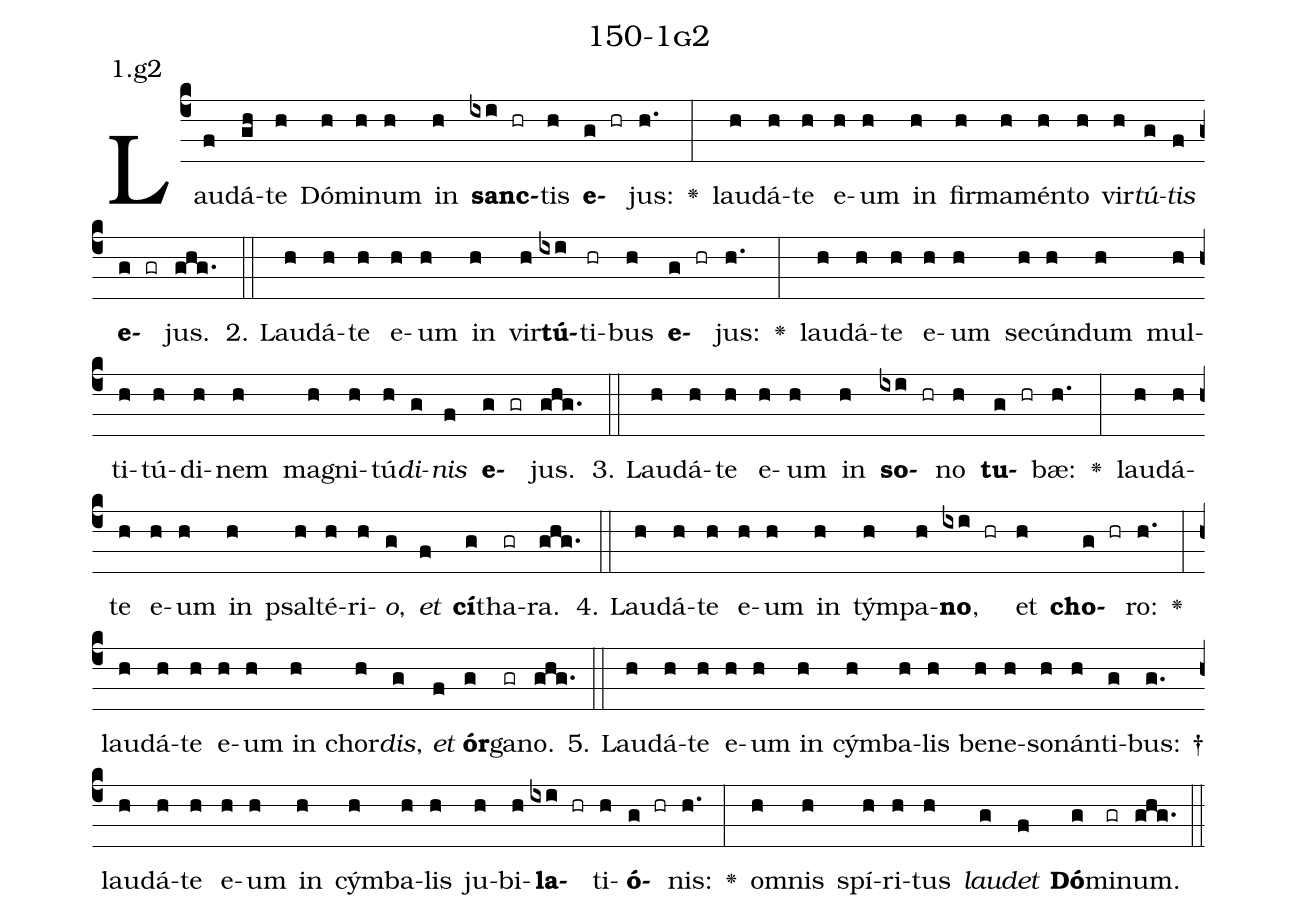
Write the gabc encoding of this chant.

name: 150-1g2;
annotation: 1.g2;
%%
(c4)Lau(f)dá(gh)te(h) Dó(h)mi(h)num(h) in(h) <b>sanc</b>(ixi hr)tis(h) <b>e</b>(g hr)jus:(h.) <v>\greheightstar</v>(:) lau(h)dá(h)te(h) e(h)um(h) in(h) fir(h)ma(h)mén(h)to(h) vir(h)<i>tú</i>(g)<i>tis</i>(f) <b>e</b>(g gr)jus.(ghg.) (::)
2. Lau(h)dá(h)te(h) e(h)um(h) in(h) vir(h)<b>tú</b>(ixi)ti(hr)bus(h) <b>e</b>(g hr)jus:(h.) <v>\greheightstar</v>(:) lau(h)dá(h)te(h) e(h)um(h) se(h)cún(h)dum(h) mul(h)ti(h)tú(h)di(h)nem(h) ma(h)gni(h)tú(h)<i>di</i>(g)<i>nis</i>(f) <b>e</b>(g gr)jus.(ghg.) (::)
3. Lau(h)dá(h)te(h) e(h)um(h) in(h) <b>so</b>(ixi hr)no(h) <b>tu</b>(g hr)bæ:(h.) <v>\greheightstar</v>(:) lau(h)dá(h)te(h) e(h)um(h) in(h) psal(h)té(h)ri(h)<i>o</i>,(g) <i>et</i>(f) <b>cí</b>(g)tha(gr)ra.(ghg.) (::)
4. Lau(h)dá(h)te(h) e(h)um(h) in(h) tým(h)pa(h)<b>no</b>,(ixi hr) et(h) <b>cho</b>(g hr)ro:(h.) <v>\greheightstar</v>(:) lau(h)dá(h)te(h) e(h)um(h) in(h) chor(h)<i>dis</i>,(g) <i>et</i>(f) <b>ór</b>(g)ga(gr)no.(ghg.) (::)
5. Lau(h)dá(h)te(h) e(h)um(h) in(h) cým(h)ba(h)lis(h) be(h)ne(h)so(h)nán(h)ti(g)bus: †(g.) lau(h)dá(h)te(h) e(h)um(h) in(h) cým(h)ba(h)lis(h) ju(h)bi(h)<b>la</b>(ixi hr)ti(h)<b>ó</b>(g hr)nis:(h.) <v>\greheightstar</v>(:) om(h)nis(h) spí(h)ri(h)tus(h) <i>lau</i>(g)<i>det</i>(f) <b>Dó</b>(g)mi(gr)num.(ghg.) (::)
